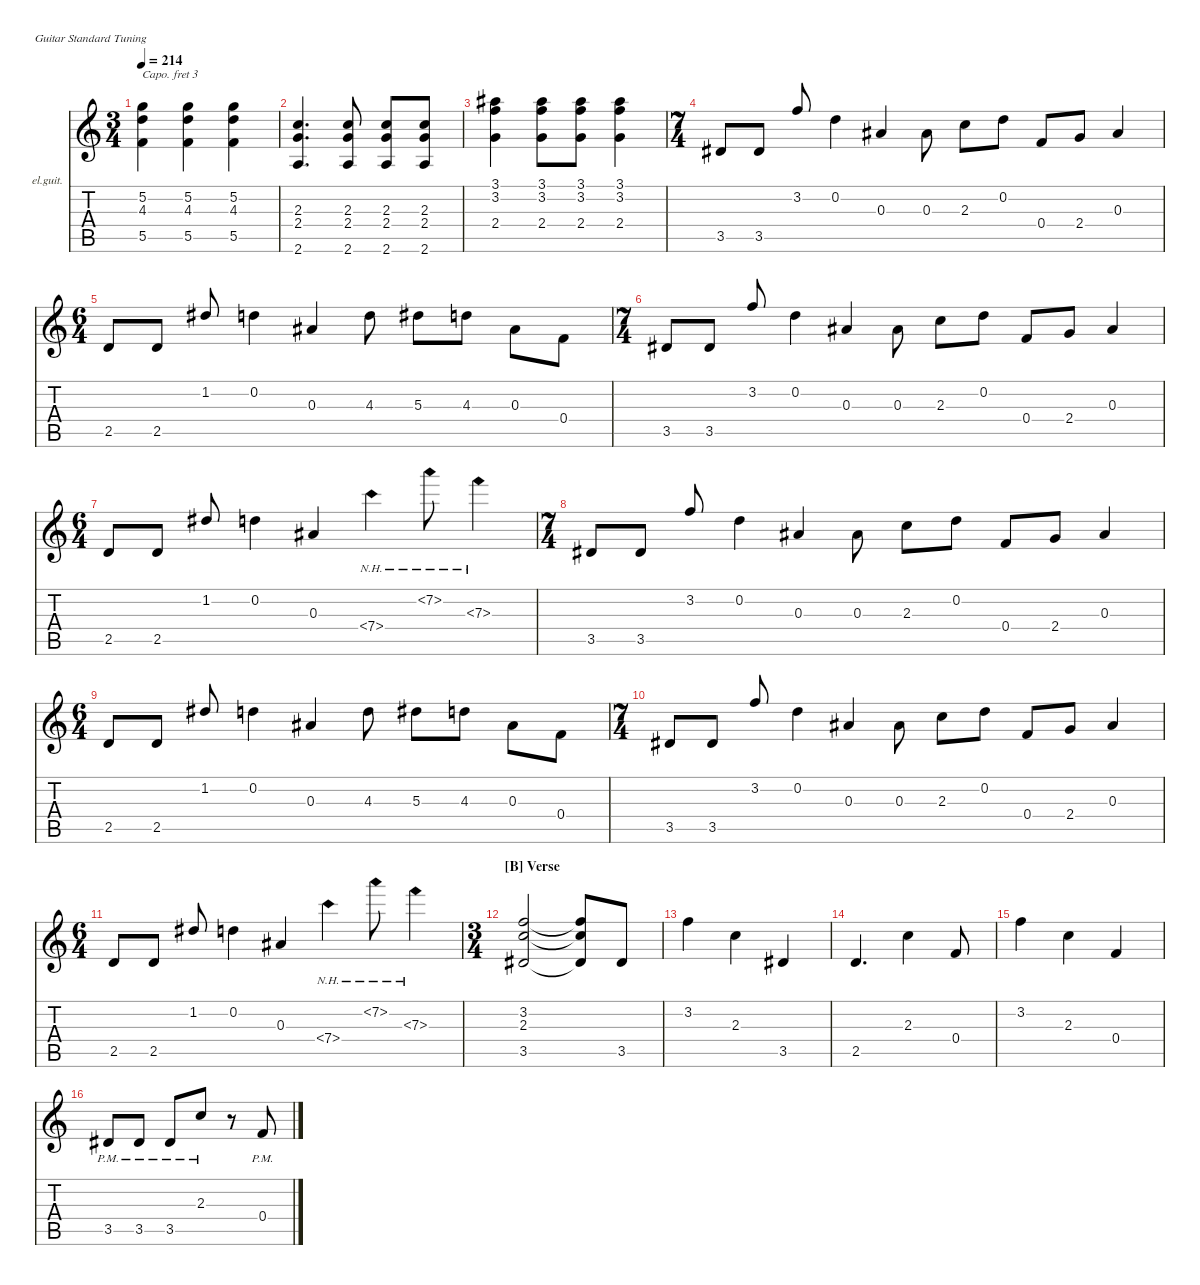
\hideDynamics
\bracketExtendMode nobrackets
\firstSystemTrackNameOrientation horizontal
\otherSystemsTrackNameOrientation horizontal
\track ("Clean Guitar" "el.guit.") {instrument electricguitarclean}
\staff {score tabs}
\capo 3
\tuning (E4 B3 G3 D3 A2 E2)
\ts (3 4)
\tempo 214
\clef g2
\ks aminor
(5.2 4.3 5.5).4{dy mf beam Down} (5.2 4.3 5.5).4{beam Down} (5.2 4.3 5.5).4{beam Down} |
(2.6 2.4 2.3).4{d beam Up} (2.3 2.6 2.4).8{beam Up} (2.3 2.6 2.4).8{beam Up} (2.4 2.3 2.6).8{beam Up} |
(2.4 3.2 3.1{acc #}).4{beam Down} (3.1{acc #} 3.2 2.4).8{beam Down} (3.1{acc #} 3.2 2.4).8{beam Down} (3.1{acc #} 3.2 2.4).4{beam Down} |
\ts (7 4)
3.5{acc #}.8{beam Up} 3.5{acc #}.8{beam Up} 3.2.8{beam Up} 0.2.4{beam Down} 0.3{acc #}.4{beam Up} 0.3{acc #}.8{beam Down} 2.3.8{beam Down} 0.2.8{beam Down} 0.4.8{beam Up} 2.4.8{beam Up} 0.3{acc #}.4{beam Up} |
\ts (6 4)
2.5.8{beam Up} 2.5.8{beam Up} 1.2{acc #}.8{beam Up} 0.2.4{beam Down} 0.3{acc #}.4{beam Up} 4.3.8{beam Down} 5.3{acc #}.8{beam Down} 4.3.8{beam Down} 0.3{acc #}.8{beam Down} 0.4.8{beam Down} |
\ts (7 4)
3.5{acc #}.8{beam Up} 3.5{acc #}.8{beam Up} 3.2.8{beam Up} 0.2.4{beam Down} 0.3{acc #}.4{beam Up} 0.3{acc #}.8{beam Down} 2.3.8{beam Down} 0.2.8{beam Down} 0.4.8{beam Up} 2.4.8{beam Up} 0.3{acc #}.4{beam Up} |
\ts (6 4)
2.5.8{beam Up} 2.5.8{beam Up} 1.2{acc #}.8{beam Up} 0.2.4{beam Down} 0.3{acc #}.4{beam Up} 7.4{nh}.4{beam Down} 7.2{nh}.8{beam Down} 7.3{nh}.4{beam Down} |
\ts (7 4)
3.5{acc #}.8{beam Up} 3.5{acc #}.8{beam Up} 3.2.8{beam Up} 0.2.4{beam Down} 0.3{acc #}.4{beam Up} 0.3{acc #}.8{beam Down} 2.3.8{beam Down} 0.2.8{beam Down} 0.4.8{beam Up} 2.4.8{beam Up} 0.3{acc #}.4{beam Up} |
\ts (6 4)
2.5.8{beam Up} 2.5.8{beam Up} 1.2{acc #}.8{beam Up} 0.2.4{beam Down} 0.3{acc #}.4{beam Up} 4.3.8{beam Down} 5.3{acc #}.8{beam Down} 4.3.8{beam Down} 0.3{acc #}.8{beam Down} 0.4.8{beam Down} |
\ts (7 4)
3.5{acc #}.8{beam Up} 3.5{acc #}.8{beam Up} 3.2.8{beam Up} 0.2.4{beam Down} 0.3{acc #}.4{beam Up} 0.3{acc #}.8{beam Down} 2.3.8{beam Down} 0.2.8{beam Down} 0.4.8{beam Up} 2.4.8{beam Up} 0.3{acc #}.4{beam Up} |
\ts (6 4)
2.5.8{beam Up} 2.5.8{beam Up} 1.2{acc #}.8{beam Up} 0.2.4{beam Down} 0.3{acc #}.4{beam Up} 7.4{nh}.4{beam Down} 7.2{nh}.8{beam Down} 7.3{nh}.4{beam Down} |
\ts (3 4)
\section ("B" "Verse")
(3.5{acc #} 2.3 3.2).2{beam Up} (3.5{t acc #} 2.3{t} 3.2{t}).8{beam Up} 3.5{acc #}.8{beam Up} |
3.2.4{beam Down} 2.3.4{beam Down} 3.5{acc #}.4{beam Up} |
2.5.4{d beam Up} 2.3.4{beam Down} 0.4.8{beam Up} |
3.2.4{beam Down} 2.3.4{beam Down} 0.4.4{beam Up} |
3.5{pm acc #}.8{beam Up} 3.5{pm acc #}.8{beam Up} 3.5{pm acc #}.8{beam Up} 2.3{pm}.8{beam Up} r.8{beam Up} 0.4{pm}.8{beam Up}
